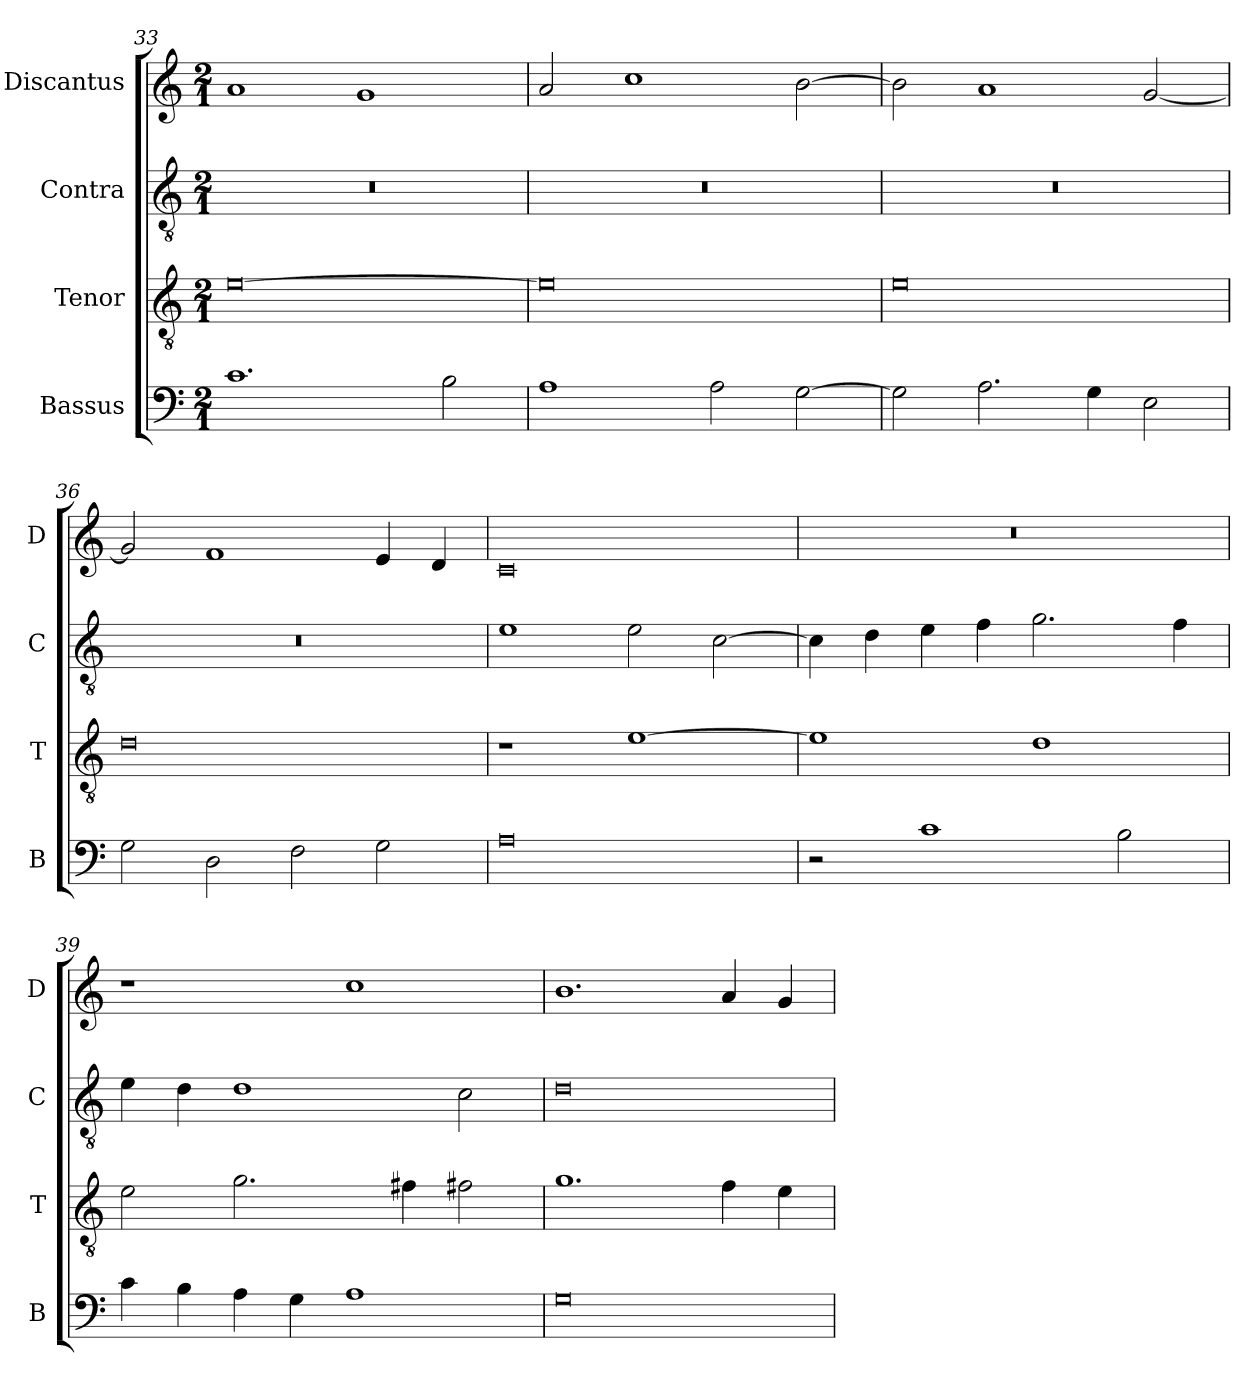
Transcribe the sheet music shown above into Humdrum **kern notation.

**kern	**kern	**kern	**kern
*part4	*part3	*part2	*part1
*staff4	*staff3	*staff2	*staff1
*I"Bassus	*I"Tenor	*I"Contra	*I"Discantus
*I'B	*I'T	*I'C	*I'D
*clefF4	*clefGv2	*clefGv2	*clefG2
*k[]	*k[]	*k[]	*k[]
*M2/1	*M2/1	*M2/1	*M2/1
=33	=33	=33	=33
1.c	[0e	0r	1a
.	.	.	1g
2B\	.	.	.
=34	=34	=34	=34
1A	0e]	0r	2a/
.	.	.	1cc
2A\	.	.	.
[2G\	.	.	[2b\
=35	=35	=35	=35
2G\]	0e	0r	2b\]
2.A\	.	.	1a
4G\	.	.	.
2E\	.	.	[2g/
=36	=36	=36	=36
2G\	0d	0r	2g/]
2D\	.	.	1f
2F\	.	.	.
2G\	.	.	4e/
.	.	.	4d/
=37	=37	=37	=37
0A	1r	1e	0c
.	[1e	2e\	.
.	.	[2c\	.
=38	=38	=38	=38
2r	1e]	4c\]	0r
.	.	4d\	.
1c	.	4e\	.
.	.	4f\	.
.	1d	2.g\	.
2B\	.	.	.
.	.	4f\	.
=39	=39	=39	=39
4c\	2e\	4e\	1r
4B\	.	4d\	.
4A\	2.g\	1d	.
4G\	.	.	.
1A	.	.	1cc
.	4f#X\	.	.
.	2f#X\	2c\	.
=40	=40	=40	=40
0G	1.g	0d	1.b
.	4f\	.	4a/
.	4e\	.	4g/
=	=	=	=
*-	*-	*-	*-
